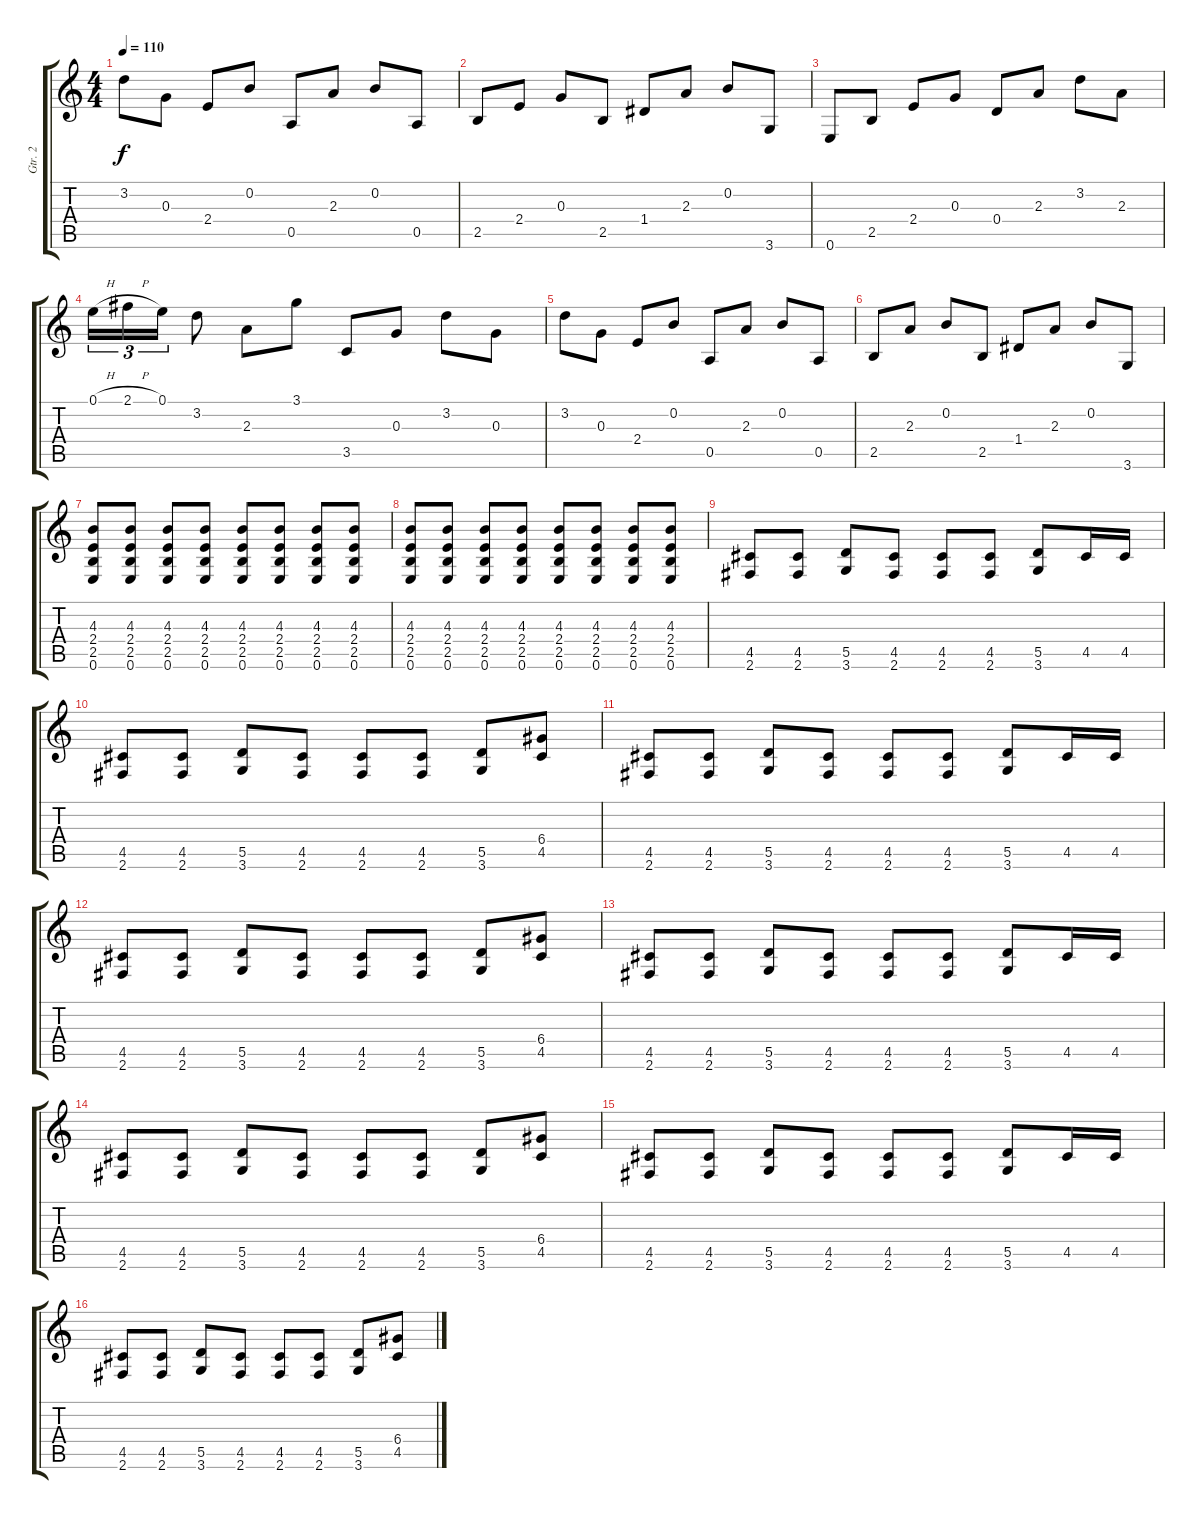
\track ("Gtr. 2" "Gtr. 2") {instrument distortionguitar}
\staff {score tabs}
\tuning (E4 B3 G3 D3 A2 E2) {hide}
\ts (4 4)
\tempo 110
\clef g2
\ks c
3.2.8{dy f} 0.3.8 2.4.8 0.2.8 0.5.8 2.3.8 0.2.8 0.5.8 |
2.5.8 2.4.8 0.3.8 2.5.8 1.4.8 2.3.8 0.2.8 3.6.8 |
0.6.8 2.5.8 2.4.8 0.3.8 0.4.8 2.3.8 3.2.8 2.3.8 |
0.1{h}.16{tu (3 2)} 2.1{h}.16{tu (3 2)} 0.1.16{tu (3 2)} 3.2.8 2.3.8 3.1.8 3.5.8 0.3.8 3.2.8 0.3.8 |
3.2.8 0.3.8 2.4.8 0.2.8 0.5.8 2.3.8 0.2.8 0.5.8 |
2.5.8 2.3.8 0.2.8 2.5.8 1.4.8 2.3.8 0.2.8 3.6.8 |
(4.3 2.4 2.5 0.6).8 (4.3 2.4 2.5 0.6).8 (4.3 2.4 2.5 0.6).8 (4.3 2.4 2.5 0.6).8 (4.3 2.4 2.5 0.6).8 (4.3 2.4 2.5 0.6).8 (4.3 2.4 2.5 0.6).8 (4.3 2.4 2.5 0.6).8 |
(4.3 2.4 2.5 0.6).8 (4.3 2.4 2.5 0.6).8 (4.3 2.4 2.5 0.6).8 (4.3 2.4 2.5 0.6).8 (4.3 2.4 2.5 0.6).8 (4.3 2.4 2.5 0.6).8 (4.3 2.4 2.5 0.6).8 (4.3 2.4 2.5 0.6).8 |
(4.5 2.6).8 (4.5 2.6).8 (5.5 3.6).8 (4.5 2.6).8 (4.5 2.6).8 (4.5 2.6).8 (5.5 3.6).8 4.5.16 4.5.16 |
(4.5 2.6).8 (4.5 2.6).8 (5.5 3.6).8 (4.5 2.6).8 (4.5 2.6).8 (4.5 2.6).8 (5.5 3.6).8 (6.4 4.5).8 |
(4.5 2.6).8 (4.5 2.6).8 (5.5 3.6).8 (4.5 2.6).8 (4.5 2.6).8 (4.5 2.6).8 (5.5 3.6).8 4.5.16 4.5.16 |
(4.5 2.6).8 (4.5 2.6).8 (5.5 3.6).8 (4.5 2.6).8 (4.5 2.6).8 (4.5 2.6).8 (5.5 3.6).8 (6.4 4.5).8 |
(4.5 2.6).8 (4.5 2.6).8 (5.5 3.6).8 (4.5 2.6).8 (4.5 2.6).8 (4.5 2.6).8 (5.5 3.6).8 4.5.16 4.5.16 |
(4.5 2.6).8 (4.5 2.6).8 (5.5 3.6).8 (4.5 2.6).8 (4.5 2.6).8 (4.5 2.6).8 (5.5 3.6).8 (6.4 4.5).8 |
(4.5 2.6).8 (4.5 2.6).8 (5.5 3.6).8 (4.5 2.6).8 (4.5 2.6).8 (4.5 2.6).8 (5.5 3.6).8 4.5.16 4.5.16 |
(4.5 2.6).8 (4.5 2.6).8 (5.5 3.6).8 (4.5 2.6).8 (4.5 2.6).8 (4.5 2.6).8 (5.5 3.6).8 (6.4 4.5).8
